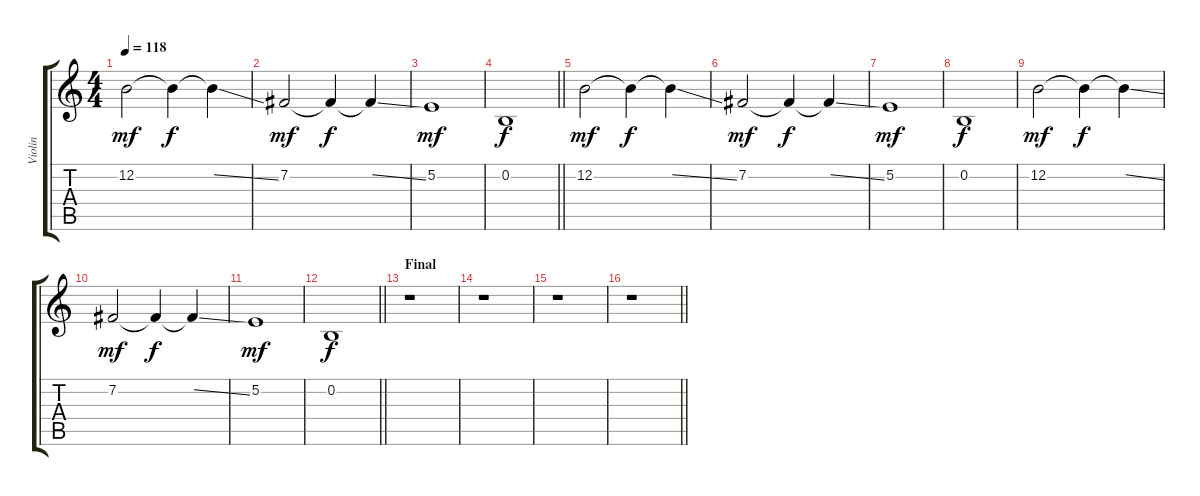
\track ("Violin" "Violin") {instrument violin}
\staff {score tabs}
\tuning (E4 B3 G3 D3 A2 E2) {hide}
\ts (4 4)
\tempo 118
\clef g2
\ks c
12.2.2{dy mf} 12.2{t}.4{dy f} 12.2{ss t}.4 |
7.2.2{dy mf} 7.2{t}.4{dy f} 7.2{ss t}.4 |
5.2.1{dy mf} |
\barLineRight lightlight
0.2.1{dy f} |
12.2.2{dy mf} 12.2{t}.4{dy f} 12.2{ss t}.4 |
7.2.2{dy mf} 7.2{t}.4{dy f} 7.2{ss t}.4 |
5.2.1{dy mf} |
0.2.1{dy f} |
12.2.2{dy mf} 12.2{t}.4{dy f} 12.2{ss t}.4 |
7.2.2{dy mf} 7.2{t}.4{dy f} 7.2{ss t}.4 |
5.2.1{dy mf} |
\barLineRight lightlight
0.2.1{dy f} |
\section ("" "Final")
r.1 |
r.1 |
r.1 |
\barLineRight lightlight
r.1
